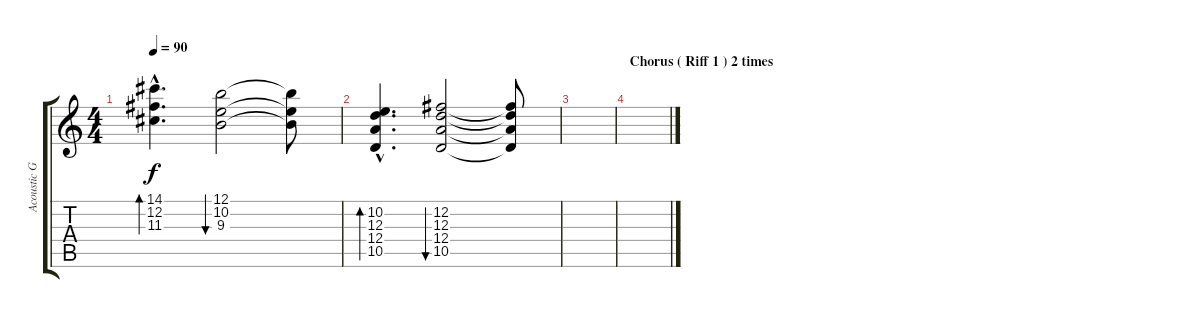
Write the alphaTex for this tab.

\track ("Acoustic Guitar" "Acoustic G") {instrument acousticguitarsteel}
\staff {score tabs}
\tuning (B3 Gb3 D3 A2 E2 B1) {hide}
\ts (4 4)
\tempo 90
\clef g2
\ks c
(14.1{hac} 12.2{hac} 11.3{hac}).4{d bd 30 dy f} (12.1 10.2 9.3).2{bu 30} (12.1{t} 10.2{t} 9.3{t}).8 |
(10.2{hac} 12.3{hac} 12.4{hac} 10.5{hac}).4{d bd 60} (12.2 12.3 12.4 10.5).2{bu 30} (12.2{t} 12.3{t} 12.4{t} 10.5{t}).8 |
|
\section ("" "Chorus ( Riff 1 ) 2 times")
